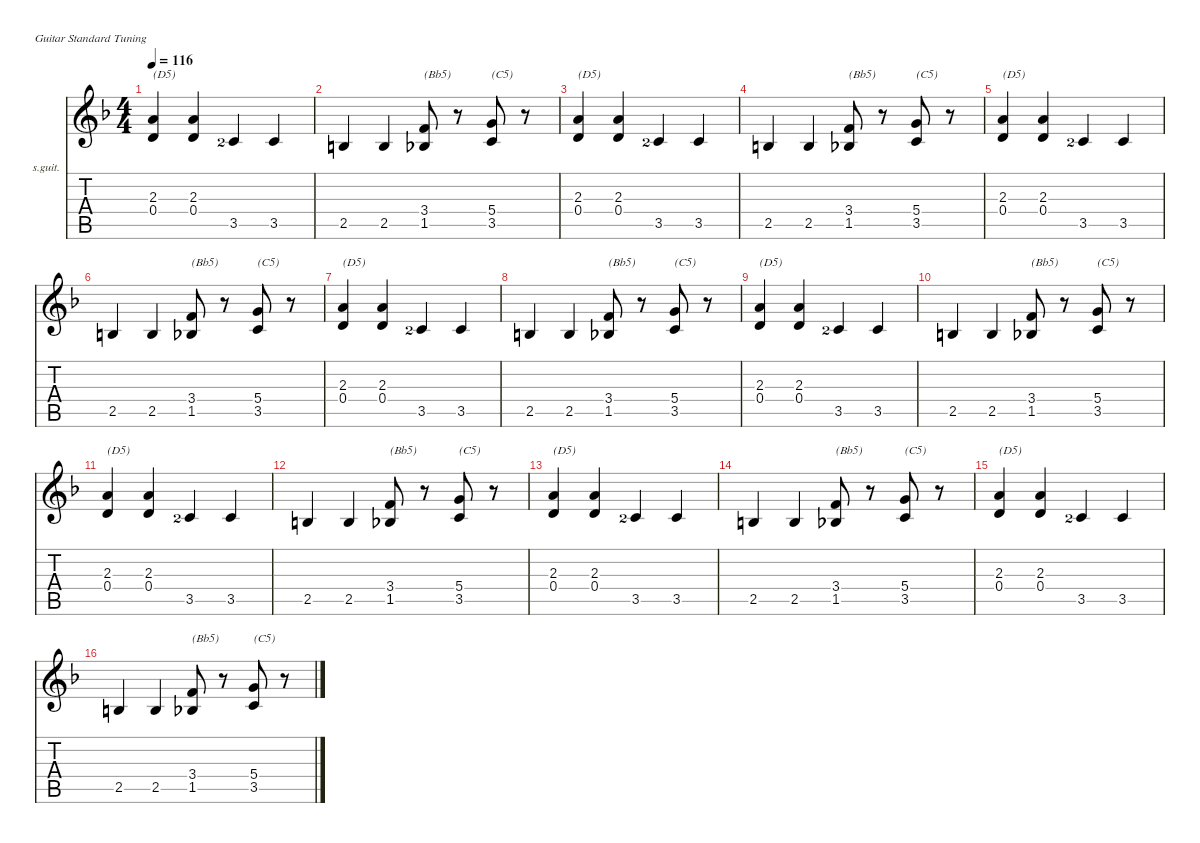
\defaultSystemsLayout 4
\hideDynamics
\bracketExtendMode nobrackets
\firstSystemTrackNameOrientation horizontal
\otherSystemsTrackNameOrientation horizontal
\track ("basic riff 04" "s.guit.") {instrument acousticguitarsteel}
\staff {score tabs}
\tuning (E4 B3 G3 D3 A2 E2)
\ts (4 4)
\tempo 116
\clef g2
\ks dminor
(0.4{acc forcenatural} 2.3{acc forcenatural}).4{txt "(D5)" dy mf beam Up} (0.4{acc forcenatural} 2.3{acc forcenatural}).4{beam Up} 3.5{lf 3 acc forcenatural}.4{beam Up} 3.5{acc forcenatural}.4{beam Up} |
2.5{acc forcenatural}.4{beam Up} 2.5{acc forcenatural}.4{beam Up} (1.5{acc b} 3.4{acc forcenatural}).8{txt "(Bb5)" beam Up} r.8{beam Up} (3.5{acc forcenatural} 5.4{acc forcenatural}).8{txt "(C5)" beam Up} r.8{beam Up} |
(0.4{acc forcenatural} 2.3{acc forcenatural}).4{txt "(D5)" beam Up} (0.4{acc forcenatural} 2.3{acc forcenatural}).4{beam Up} 3.5{lf 3 acc forcenatural}.4{beam Up} 3.5{acc forcenatural}.4{beam Up} |
2.5{acc forcenatural}.4{beam Up} 2.5{acc forcenatural}.4{beam Up} (1.5{acc b} 3.4{acc forcenatural}).8{txt "(Bb5)" beam Up} r.8{beam Up} (3.5{acc forcenatural} 5.4{acc forcenatural}).8{txt "(C5)" beam Up} r.8{beam Up} |
(0.4{acc forcenatural} 2.3{acc forcenatural}).4{txt "(D5)" beam Up} (0.4{acc forcenatural} 2.3{acc forcenatural}).4{beam Up} 3.5{lf 3 acc forcenatural}.4{beam Up} 3.5{acc forcenatural}.4{beam Up} |
2.5{acc forcenatural}.4{beam Up} 2.5{acc forcenatural}.4{beam Up} (1.5{acc b} 3.4{acc forcenatural}).8{txt "(Bb5)" beam Up} r.8{beam Up} (3.5{acc forcenatural} 5.4{acc forcenatural}).8{txt "(C5)" beam Up} r.8{beam Up} |
(0.4{acc forcenatural} 2.3{acc forcenatural}).4{txt "(D5)" beam Up} (0.4{acc forcenatural} 2.3{acc forcenatural}).4{beam Up} 3.5{lf 3 acc forcenatural}.4{beam Up} 3.5{acc forcenatural}.4{beam Up} |
2.5{acc forcenatural}.4{beam Up} 2.5{acc forcenatural}.4{beam Up} (1.5{acc b} 3.4{acc forcenatural}).8{txt "(Bb5)" beam Up} r.8{beam Up} (3.5{acc forcenatural} 5.4{acc forcenatural}).8{txt "(C5)" beam Up} r.8{beam Up} |
(0.4{acc forcenatural} 2.3{acc forcenatural}).4{txt "(D5)" beam Up} (0.4{acc forcenatural} 2.3{acc forcenatural}).4{beam Up} 3.5{lf 3 acc forcenatural}.4{beam Up} 3.5{acc forcenatural}.4{beam Up} |
2.5{acc forcenatural}.4{beam Up} 2.5{acc forcenatural}.4{beam Up} (1.5{acc b} 3.4{acc forcenatural}).8{txt "(Bb5)" beam Up} r.8{beam Up} (3.5{acc forcenatural} 5.4{acc forcenatural}).8{txt "(C5)" beam Up} r.8{beam Up} |
(0.4{acc forcenatural} 2.3{acc forcenatural}).4{txt "(D5)" beam Up} (0.4{acc forcenatural} 2.3{acc forcenatural}).4{beam Up} 3.5{lf 3 acc forcenatural}.4{beam Up} 3.5{acc forcenatural}.4{beam Up} |
2.5{acc forcenatural}.4{beam Up} 2.5{acc forcenatural}.4{beam Up} (1.5{acc b} 3.4{acc forcenatural}).8{txt "(Bb5)" beam Up} r.8{beam Up} (3.5{acc forcenatural} 5.4{acc forcenatural}).8{txt "(C5)" beam Up} r.8{beam Up} |
(0.4{acc forcenatural} 2.3{acc forcenatural}).4{txt "(D5)" beam Up} (0.4{acc forcenatural} 2.3{acc forcenatural}).4{beam Up} 3.5{lf 3 acc forcenatural}.4{beam Up} 3.5{acc forcenatural}.4{beam Up} |
2.5{acc forcenatural}.4{beam Up} 2.5{acc forcenatural}.4{beam Up} (1.5{acc b} 3.4{acc forcenatural}).8{txt "(Bb5)" beam Up} r.8{beam Up} (3.5{acc forcenatural} 5.4{acc forcenatural}).8{txt "(C5)" beam Up} r.8{beam Up} |
(0.4{acc forcenatural} 2.3{acc forcenatural}).4{txt "(D5)" beam Up} (0.4{acc forcenatural} 2.3{acc forcenatural}).4{beam Up} 3.5{lf 3 acc forcenatural}.4{beam Up} 3.5{acc forcenatural}.4{beam Up} |
2.5{acc forcenatural}.4{beam Up} 2.5{acc forcenatural}.4{beam Up} (1.5{acc b} 3.4{acc forcenatural}).8{txt "(Bb5)" beam Up} r.8{beam Up} (3.5{acc forcenatural} 5.4{acc forcenatural}).8{txt "(C5)" beam Up} r.8{beam Up}
